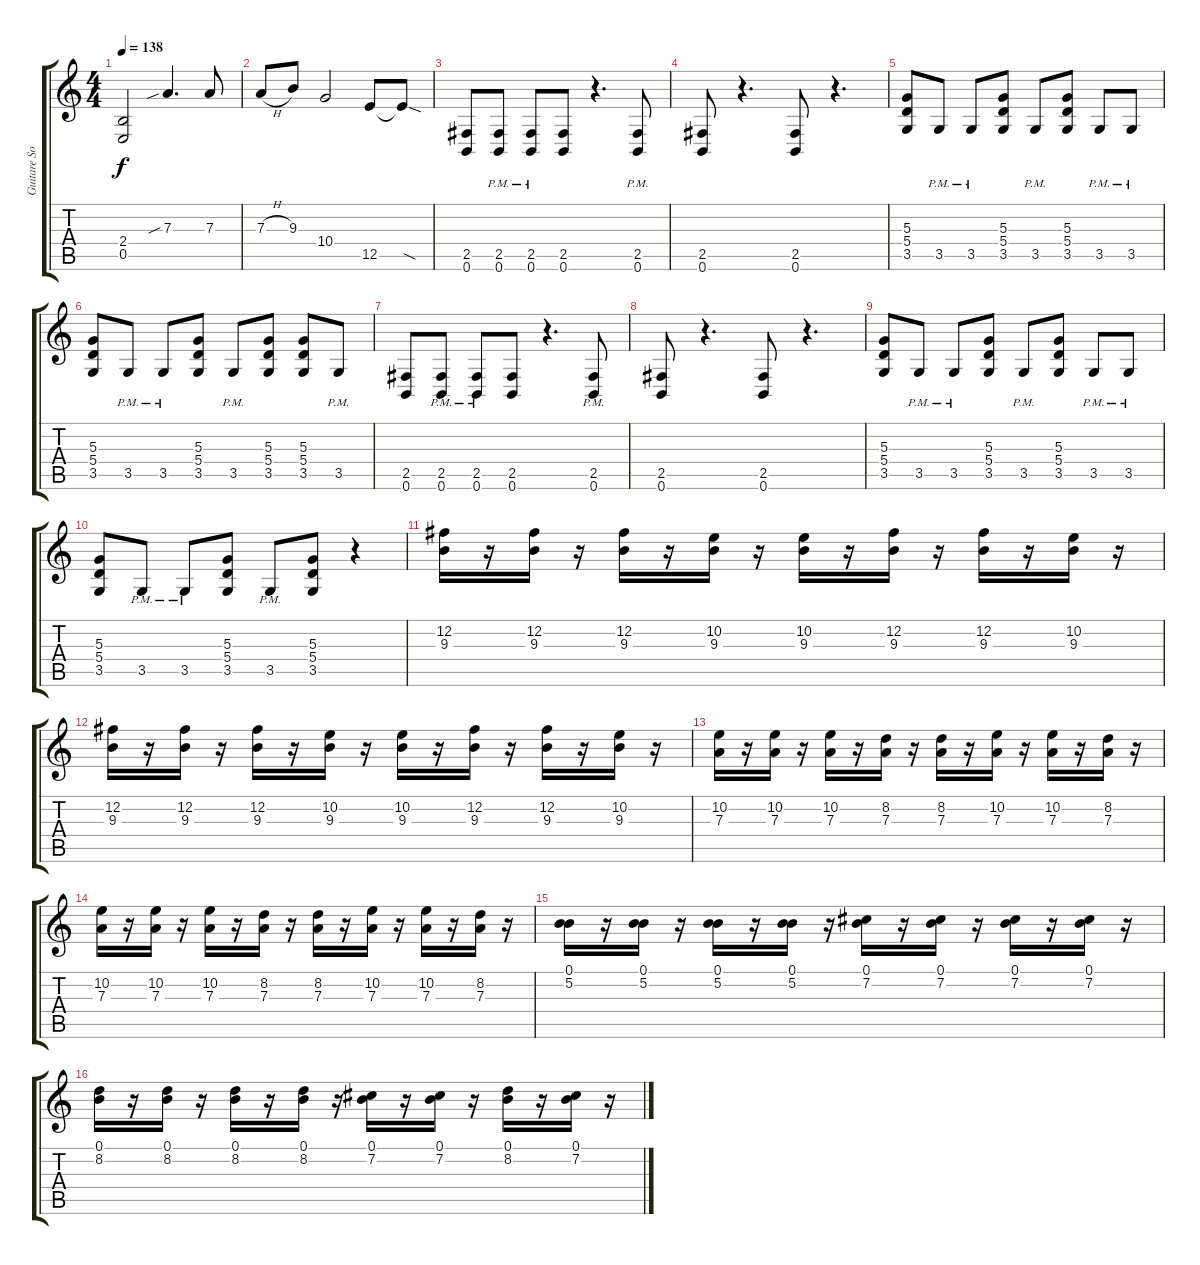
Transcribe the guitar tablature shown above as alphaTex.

\track ("Guitare Solo" "Guitare So") {instrument distortionguitar}
\staff {score tabs}
\tuning (B3 Gb3 D3 A2 E2 B1) {hide}
\ts (4 4)
\tempo 138
\clef g2
\ks c
(2.4 0.5).2{dy f} 7.3{sib}.4{d} 7.3.8 |
7.3{h}.8 9.3.8 10.4.2 12.5.8 12.5{sod t}.8 |
(2.5 0.6).8 (2.5{pm} 0.6{pm}).8 (2.5{pm} 0.6{pm}).8 (2.5 0.6).8 r.4{d} (2.5{pm} 0.6{pm}).8 |
(2.5 0.6).8 r.4{d} (2.5 0.6).8 r.4{d} |
(5.3 5.4 3.5).8 3.5{pm}.8 3.5{pm}.8 (5.3 5.4 3.5).8 3.5{pm}.8 (5.3 5.4 3.5).8 3.5{pm}.8 3.5{pm}.8 |
(5.3 5.4 3.5).8 3.5{pm}.8 3.5{pm}.8 (5.3 5.4 3.5).8 3.5{pm}.8 (5.3 5.4 3.5).8 (5.3 5.4 3.5).8 3.5{pm}.8 |
(2.5 0.6).8 (2.5{pm} 0.6{pm}).8 (2.5{pm} 0.6{pm}).8 (2.5 0.6).8 r.4{d} (2.5{pm} 0.6{pm}).8 |
(2.5 0.6).8 r.4{d} (2.5 0.6).8 r.4{d} |
(5.3 5.4 3.5).8 3.5{pm}.8 3.5{pm}.8 (5.3 5.4 3.5).8 3.5{pm}.8 (5.3 5.4 3.5).8 3.5{pm}.8 3.5{pm}.8 |
(5.3 5.4 3.5).8 3.5{pm}.8 3.5{pm}.8 (5.3 5.4 3.5).8 3.5{pm}.8 (5.3 5.4 3.5).8 r.4 |
(12.2 9.3).16 r.16 (12.2 9.3).16 r.16 (12.2 9.3).16 r.16 (10.2 9.3).16 r.16 (10.2 9.3).16 r.16 (12.2 9.3).16 r.16 (12.2 9.3).16 r.16 (10.2 9.3).16 r.16 |
(12.2 9.3).16 r.16 (12.2 9.3).16 r.16 (12.2 9.3).16 r.16 (10.2 9.3).16 r.16 (10.2 9.3).16 r.16 (12.2 9.3).16 r.16 (12.2 9.3).16 r.16 (10.2 9.3).16 r.16 |
(10.2 7.3).16 r.16 (10.2 7.3).16 r.16 (10.2 7.3).16 r.16 (8.2 7.3).16 r.16 (8.2 7.3).16 r.16 (10.2 7.3).16 r.16 (10.2 7.3).16 r.16 (8.2 7.3).16 r.16 |
(10.2 7.3).16 r.16 (10.2 7.3).16 r.16 (10.2 7.3).16 r.16 (8.2 7.3).16 r.16 (8.2 7.3).16 r.16 (10.2 7.3).16 r.16 (10.2 7.3).16 r.16 (8.2 7.3).16 r.16 |
(0.1 5.2).16 r.16 (0.1 5.2).16 r.16 (0.1 5.2).16 r.16 (0.1 5.2).16 r.16 (0.1 7.2).16 r.16 (0.1 7.2).16 r.16 (0.1 7.2).16 r.16 (0.1 7.2).16 r.16 |
(0.1 8.2).16 r.16 (0.1 8.2).16 r.16 (0.1 8.2).16 r.16 (0.1 8.2).16 r.16 (0.1 7.2).16 r.16 (0.1 7.2).16 r.16 (0.1 8.2).16 r.16 (0.1 7.2).16 r.16
